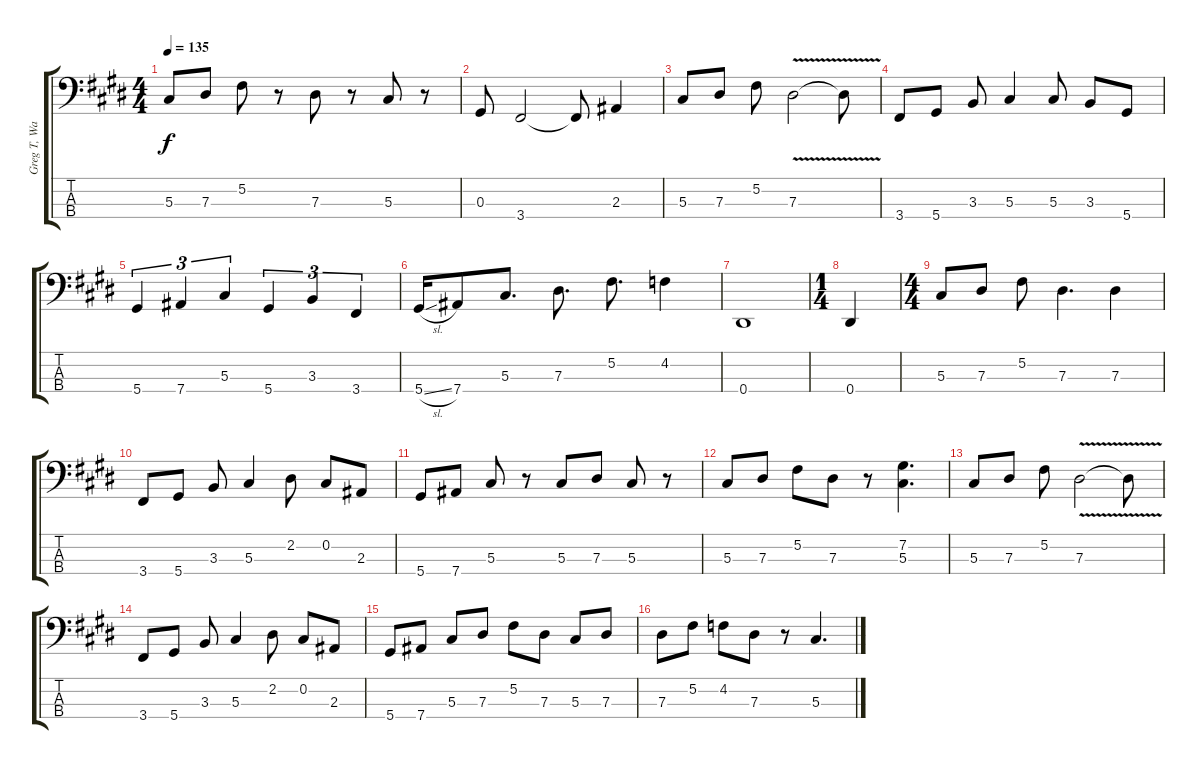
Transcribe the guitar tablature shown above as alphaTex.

\track ("Greg T, Walker Bass" "Greg T, Wa") {instrument electricbassfinger}
\staff {score tabs}
\tuning (Gb2 Db2 Ab1 Eb1) {hide}
\ts (4 4)
\tempo 135
\clef f4
\ks e
5.3.8{dy f} 7.3.8 5.2.8 r.8 7.3.8 r.8 5.3.8 r.8 |
0.3.8 3.4.2 3.4{t}.8 2.3.4 |
5.3.8 7.3.8 5.2.8 7.3{v}.2 7.3{t}.8 |
3.4.8 5.4.8 3.3.8 5.3.4 5.3.8 3.3.8 5.4.8 |
5.4.4{tu (3 2)} 7.4.4{tu (3 2)} 5.3.4{tu (3 2)} 5.4.4{tu (3 2)} 3.3.4{tu (3 2)} 3.4.4{tu (3 2)} |
5.4{sl}.16 7.4.8 5.3.8{d} 7.3.8{d} 5.2.8{d} 4.2.4 |
0.4.1 |
\ts (1 4)
0.4.4 |
\ts (4 4)
5.3.8 7.3.8 5.2.8 7.3.4{d} 7.3.4 |
3.4.8 5.4.8 3.3.8 5.3.4 2.2.8 0.2.8 2.3.8 |
5.4.8 7.4.8 5.3.8 r.8 5.3.8 7.3.8 5.3.8 r.8 |
5.3.8 7.3.8 5.2.8 7.3.8 r.8 (7.2 5.3).4{d} |
5.3.8 7.3.8 5.2.8 7.3{v}.2 7.3{t}.8 |
3.4.8 5.4.8 3.3.8 5.3.4 2.2.8 0.2.8 2.3.8 |
5.4.8 7.4.8 5.3.8 7.3.8 5.2.8 7.3.8 5.3.8 7.3.8 |
7.3.8 5.2.8 4.2.8 7.3.8 r.8 5.3.4{d}
